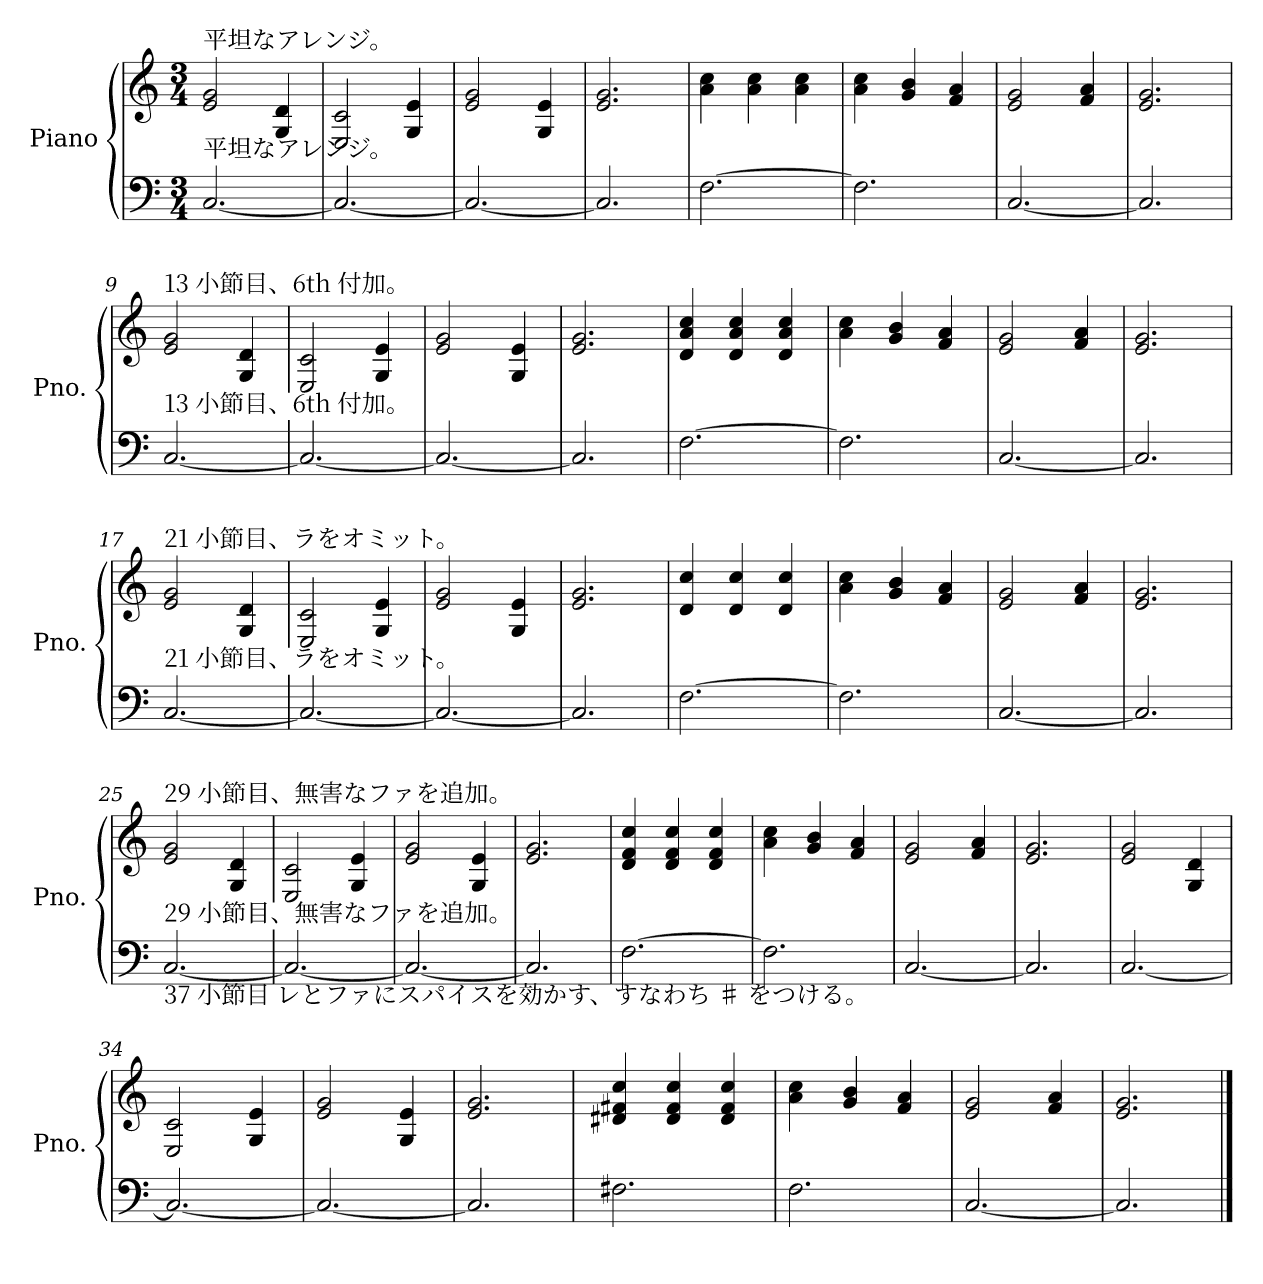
**kern	**kern
*part1	*part1
*staff2	*staff1
*I"Piano	*
*I'Pno.	*
!!LO:LB:g=z
*clefF4	*clefG2
*k[]	*k[]
*M3/4	*M3/4
=1	=1
!	!LO:TX:a:t=平坦なアレンジ。
!LO:TX:a:t=平坦なアレンジ。	!
[2.C/	2e/ 2g/
.	4G/ 4d/
=2	=2
2.C/_	2E/ 2c/
.	4G/ 4e/
=3	=3
2.C/_	2e/ 2g/
.	4G/ 4e/
=4	=4
2.C/]	2.e/ 2.g/
=5	=5
[2.F\	4a\ 4cc\
.	4a\ 4cc\
.	4a\ 4cc\
=6	=6
2.F\]	4a\ 4cc\
.	4g/ 4b/
.	4f/ 4a/
=7	=7
[2.C/	2e/ 2g/
.	4f/ 4a/
=8	=8
2.C/]	2.e/ 2.g/
!!LO:LB:g=z
=9	=9
!	!LO:TX:a:t=13 小節目、6th 付加。
!LO:TX:a:t=13 小節目、6th 付加。	!
[2.C/	2e/ 2g/
.	4G/ 4d/
=10	=10
2.C/_	2E/ 2c/
.	4G/ 4e/
=11	=11
2.C/_	2e/ 2g/
.	4G/ 4e/
=12	=12
2.C/]	2.e/ 2.g/
=13	=13
[2.F\	4d/ 4a/ 4cc/
.	4d/ 4a/ 4cc/
.	4d/ 4a/ 4cc/
=14	=14
2.F\]	4a\ 4cc\
.	4g/ 4b/
.	4f/ 4a/
=15	=15
[2.C/	2e/ 2g/
.	4f/ 4a/
=16	=16
2.C/]	2.e/ 2.g/
!!LO:LB:g=z
=17	=17
!	!LO:TX:a:t=21 小節目、ラをオミット。
!LO:TX:a:t=21 小節目、ラをオミット。	!
[2.C/	2e/ 2g/
.	4G/ 4d/
=18	=18
2.C/_	2E/ 2c/
.	4G/ 4e/
=19	=19
2.C/_	2e/ 2g/
.	4G/ 4e/
=20	=20
2.C/]	2.e/ 2.g/
=21	=21
[2.F\	4d/ 4cc/
.	4d/ 4cc/
.	4d/ 4cc/
=22	=22
2.F\]	4a\ 4cc\
.	4g/ 4b/
.	4f/ 4a/
=23	=23
[2.C/	2e/ 2g/
.	4f/ 4a/
=24	=24
2.C/]	2.e/ 2.g/
!!LO:LB:g=z
=25	=25
!	!LO:TX:a:t=29 小節目、無害なファを追加。
!LO:TX:a:t=29 小節目、無害なファを追加。	!
!LO:TX:b:t=37 小節目 レとファにスパイスを効かす、すなわち ♯ をつける。	!
[2.C/	2e/ 2g/
.	4G/ 4d/
=26	=26
2.C/_	2E/ 2c/
.	4G/ 4e/
=27	=27
2.C/_	2e/ 2g/
.	4G/ 4e/
=28	=28
2.C/]	2.e/ 2.g/
=29	=29
[2.F\	4d/ 4f/ 4cc/
.	4d/ 4f/ 4cc/
.	4d/ 4f/ 4cc/
=30	=30
2.F\]	4a\ 4cc\
.	4g/ 4b/
.	4f/ 4a/
=31	=31
[2.C/	2e/ 2g/
.	4f/ 4a/
=32	=32
2.C/]	2.e/ 2.g/
!!LO:LB:g=z
=33	=33
[2.C/	2e/ 2g/
.	4G/ 4d/
=34	=34
2.C/_	2E/ 2c/
.	4G/ 4e/
=35	=35
2.C/_	2e/ 2g/
.	4G/ 4e/
=36	=36
2.C/]	2.e/ 2.g/
=37	=37
2.F#X\	4d#X/ 4f#X/ 4cc/
.	4d#/ 4f#/ 4cc/
.	4d#/ 4f#/ 4cc/
=38	=38
2.F\	4a\ 4cc\
.	4g/ 4b/
.	4f/ 4a/
=39	=39
[2.C/	2e/ 2g/
.	4f/ 4a/
=40	=40
2.C/]	2.e/ 2.g/
==	==
*-	*-
